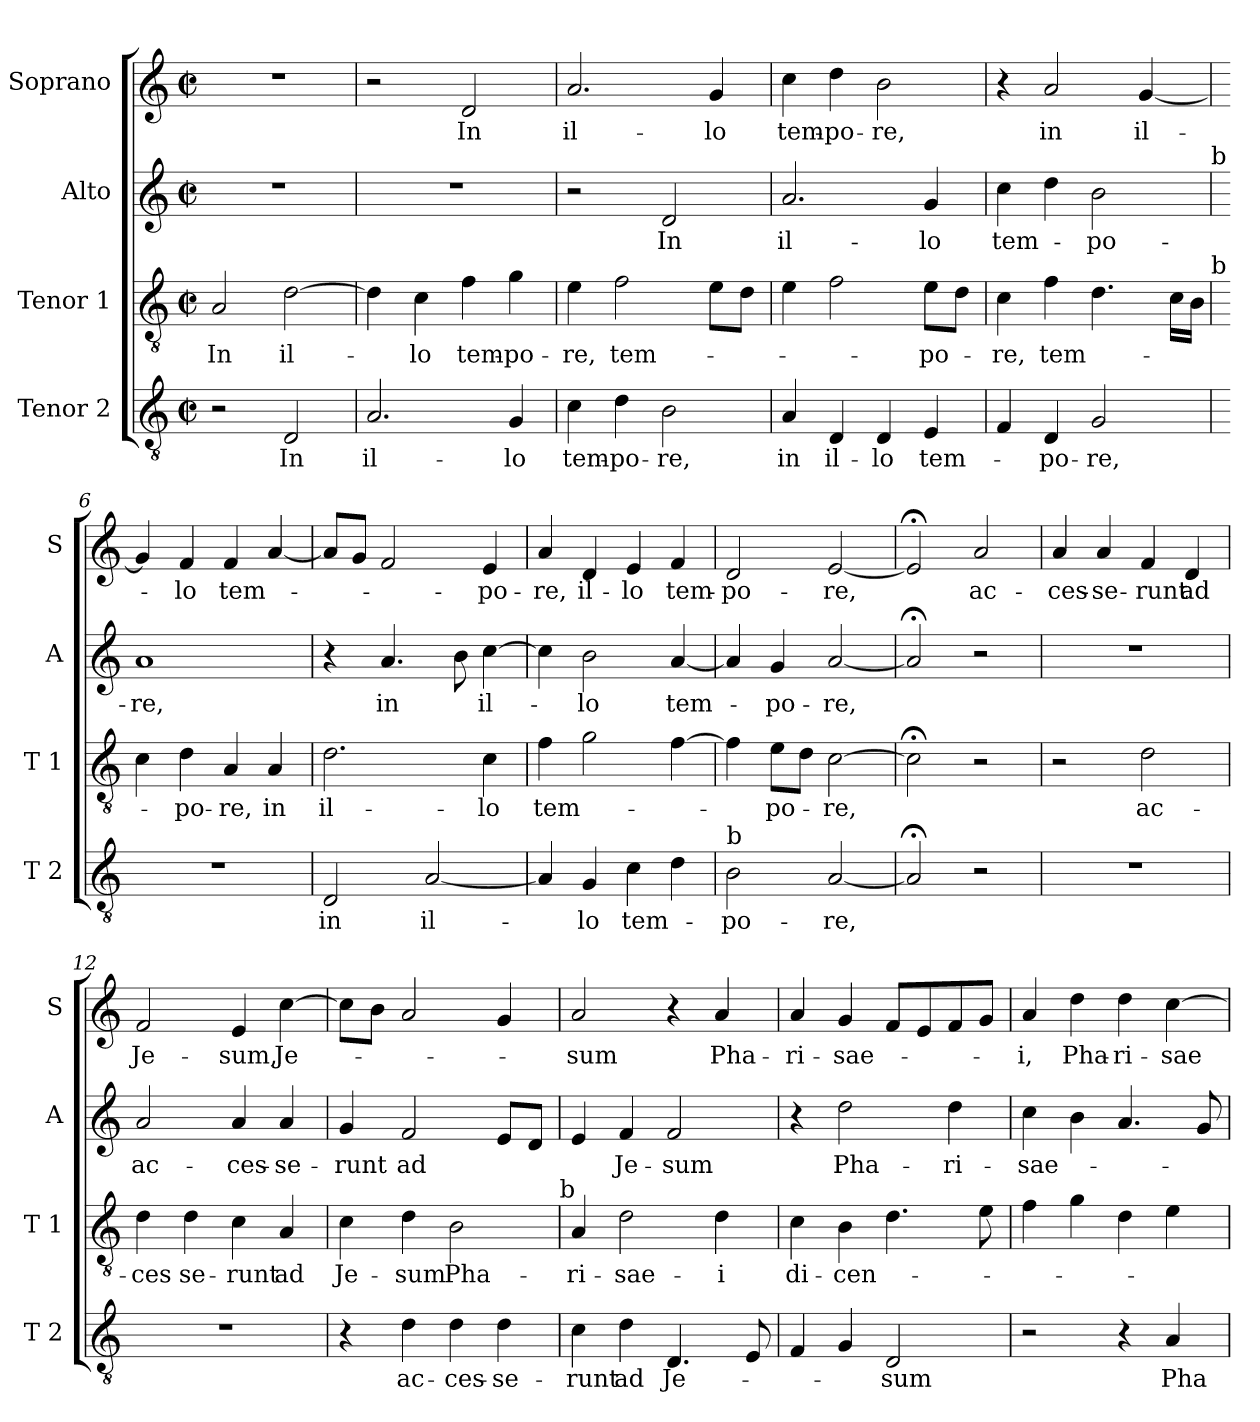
**kern	**text	**kern	**text	**kern	**text	**kern	**text
*part4	*part4	*part3	*part3	*part2	*part2	*part1	*part1
*staff4	*staff4	*staff3	*staff3	*staff2	*staff2	*staff1	*staff1
*I"Tenor 2	*	*I"Tenor 1	*	*I"Alto	*	*I"Soprano	*
*I'T 2	*	*I'T 1	*	*I'A	*	*I'S	*
*clefGv2	*	*clefGv2	*	*clefG2	*	*clefG2	*
*k[]	*	*k[]	*	*k[]	*	*k[]	*
*C:	*	*C:	*	*C:	*	*C:	*
*M2/2	*	*M2/2	*	*M2/2	*	*M2/2	*
*met(c|)	*	*met(c|)	*	*met(c|)	*	*met(c|)	*
=1	=1	=1	=1	=1	=1	=1	=1
2r	.	2A/	In	1r	.	1r	.
2D/	In	[2d\	il-	.	.	.	.
=2	=2	=2	=2	=2	=2	=2	=2
2.A/	il-	4d\]	.	1r	.	2r	.
.	.	4c\	-lo	.	.	.	.
.	.	4f\	tem-	.	.	2d/	In
4G/	-lo	4g\	-po-	.	.	.	.
=3	=3	=3	=3	=3	=3	=3	=3
4c\	tem-	4e\	-re,	2r	.	2.a/	il-
4d\	-po-	2f\	tem-	.	.	.	.
2B\	-re,	.	.	2d/	In	.	.
.	.	8e\L	.	.	.	4g/	-lo
.	.	8d\J	.	.	.	.	.
=4	=4	=4	=4	=4	=4	=4	=4
4A/	in	4e\	.	2.a/	il-	4cc\	tem-
4D/	il-	2f\	.	.	.	4dd\	-po-
4D/	-lo	.	.	.	.	2b\	-re,
4E/	tem-	8e\L	-po-	4g/	-lo	.	.
.	.	8d\J	.	.	.	.	.
=5	=5	=5	=5	=5	=5	=5	=5
4F/	.	4c\	-re,	4cc\	tem-	4r	.
4D/	-po-	4f\	tem-	4dd\	.	2a/	in
2G/	-re,	4.d\	.	2b\	-po-	.	.
.	.	.	.	.	.	[4g/	il-
.	.	16c\LL	.	.	.	.	.
.	.	16B\JJ	.	.	.	.	.
!	!	!	!	!LO:TX:a:t=b	!	!	!
!	!	!LO:TX:a:t=b	!	!	!	!	!
=6	=6	=6	=6	=6	=6	=6	=6
1r	.	4c\	.	1a	-re,	4g/]	.
.	.	4d\	-po-	.	.	4f/	-lo
.	.	4A/	-re,	.	.	4f/	tem-
.	.	4A/	in	.	.	[4a/	.
!!LO:LB:g=z
=7	=7	=7	=7	=7	=7	=7	=7
2D/	in	2.d\	il-	4r	.	8a/L]	.
.	.	.	.	.	.	8g/J	.
.	.	.	.	4.a/	in	2f/	.
[2A/	il-	.	.	.	.	.	.
.	.	.	.	8b\	.	.	.
.	.	4c\	-lo	[4cc\	il-	4e/	-po-
=8	=8	=8	=8	=8	=8	=8	=8
4A/]	.	4f\	tem-	4cc\]	.	4a/	-re,
4G/	-lo	2g\	.	2b\	-lo	4d/	il-
4c\	tem-	.	.	.	.	4e/	-lo
4d\	.	[4f\	.	[4a/	tem-	4f/	tem-
=9	=9	=9	=9	=9	=9	=9	=9
!LO:TX:a:t=b	!	!	!	!	!	!	!
2B\	-po-	4f\]	.	4a/]	.	2d/	-po-
.	.	8e\L	-po-	4g/	-po-	.	.
.	.	8d\J	.	.	.	.	.
[2A/	-re,	[2c\	-re,	[2a/	-re,	[2e/	-re,
=10	=10	=10	=10	=10	=10	=10	=10
2A;</]	.	2c;<\]	.	2a;</]	.	2e;</]	.
2r	.	2r	.	2r	.	2a/	ac-
=11	=11	=11	=11	=11	=11	=11	=11
1r	.	2r	.	1r	.	4a/	-ces-
.	.	.	.	.	.	4a/	-se-
.	.	2d\	ac-	.	.	4f/	-runt
.	.	.	.	.	.	4d/	ad
=12	=12	=12	=12	=12	=12	=12	=12
1r	.	4d\	-ces	2a/	ac-	2f/	Je-
.	.	4d\	se-	.	.	.	.
.	.	4c\	-runt	4a/	-ces-	4e/	-sum,
.	.	4A/	ad	4a/	-se-	[4cc\	Je-
=13	=13	=13	=13	=13	=13	=13	=13
4r	.	4c\	Je-	4g/	-runt	8cc\L]	.
.	.	.	.	.	.	8b\J	.
4d\	ac-	4d\	-sum	2f/	ad	2a/	.
4d\	-ces-	2B\	Pha-	.	.	.	.
4d\	-se-	.	.	8e/L	.	4g/	.
.	.	.	.	8d/J	.	.	.
!	!	!LO:TX:a:t=b	!	!	!	!	!
!!LO:LB:g=z
=14	=14	=14	=14	=14	=14	=14	=14
4c\	-runt	4A/	-ri-	4e/	.	2a/	-sum
4d\	ad	2d\	-sae-	4f/	Je-	.	.
4.D/	Je-	.	.	2f/	-sum	4r	.
.	.	4d\	-i	.	.	4a/	Pha-
8E/	.	.	.	.	.	.	.
=15	=15	=15	=15	=15	=15	=15	=15
4F/	.	4c\	di-	4r	.	4a/	-ri-
4G/	.	4B\	-cen-	2dd\	Pha-	4g/	-sae-
2D/	-sum	4.d\	.	.	.	8f/L	.
.	.	.	.	.	.	8e/	.
.	.	.	.	4dd\	-ri-	8f/	.
.	.	8e\	.	.	.	8g/J	.
=16	=16	=16	=16	=16	=16	=16	=16
2r	.	4f\	.	4cc\	-sae-	4a/	-i,
.	.	4g\	.	4b\	.	4dd\	Pha-
4r	.	4d\	.	4.a/	.	4dd\	-ri-
4A/	Pha-	4e\	.	.	.	[4cc\	-sae-
.	.	.	.	8g/	.	.	.
=	=	=	=	=	=	=	=
*-	*-	*-	*-	*-	*-	*-	*-
